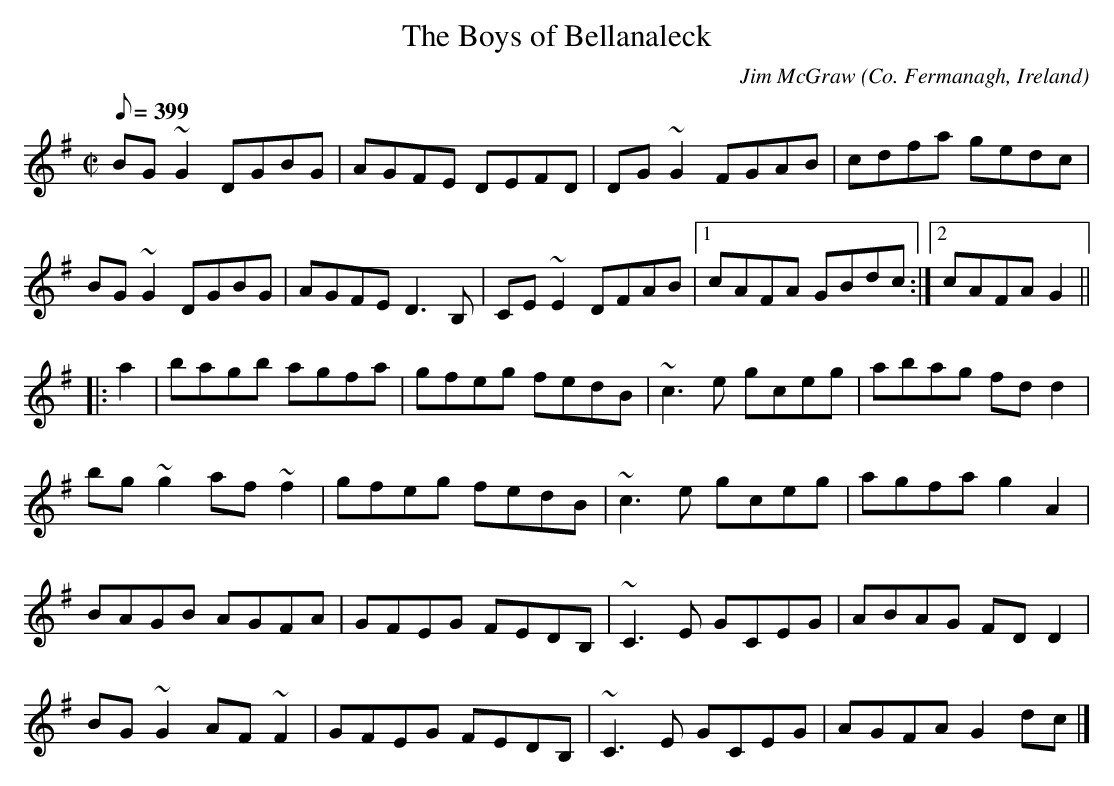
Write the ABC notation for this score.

X:1
T:The Boys of Bellanaleck
C:Jim McGraw
O:Co. Fermanagh, Ireland
L:1/8
Q:399
M:C|
K:G
BG ~G2 DGBG|AGFE DEFD|DG ~G2 FGAB|cdfa gedc|
BG ~G2 DGBG|AGFE D3B,|CE ~E2 DFAB|[1cAFA GBdc:|[2cAFA G2||
|:a2|bagb agfa|gfeg fedB|~c3 e gceg|abag fd d2|
bg ~g2 af ~f2|gfeg fedB|~c3 e gceg|agfa g2 A2|
BAGB AGFA|GFEG FEDB,|~C3 E GCEG|ABAG FD D2|
BG ~G2 AF ~F2|GFEG FEDB,|~C3 E GCEG|AGFA G2 dc|]
